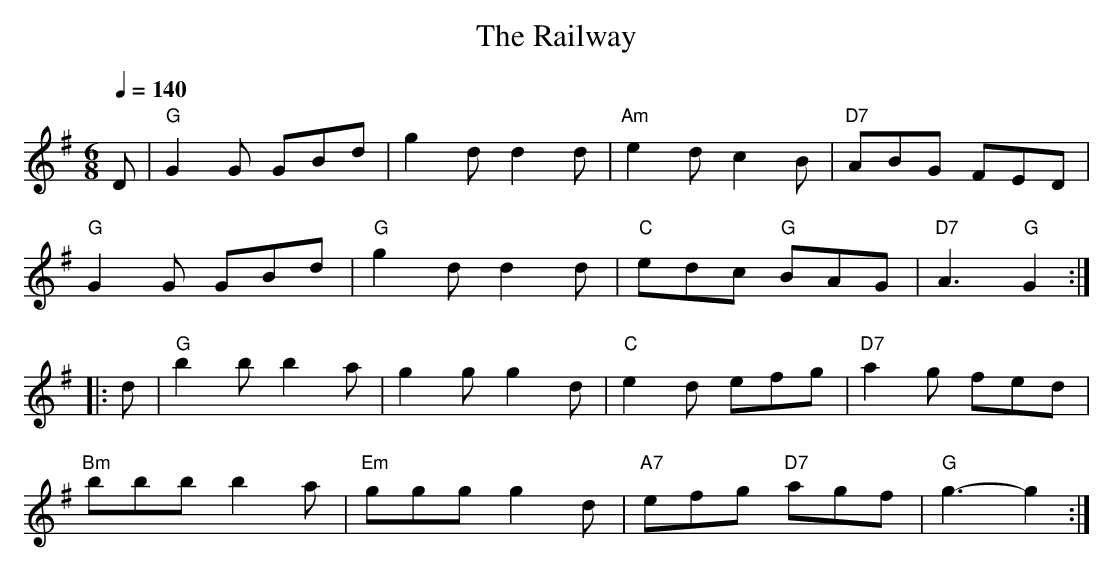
X:1
T:The Railway
L:1/8
Q:1/4=140
M:6/8
K:G
D|"G"G2G GBd|g2d d2d|"Am"e2d c2B|"D7"ABG FED|
"G"G2G GBd|"G"g2d d2d|"C"edc "G"BAG|"D7"A3 "G"G2:|
|:d|"G"b2b b2a|g2g g2d|"C"e2d efg|"D7"a2g fed|
"Bm"bbb b2a|"Em"ggg g2d|"A7"efg "D7"agf|"G"g3 -g2:|
